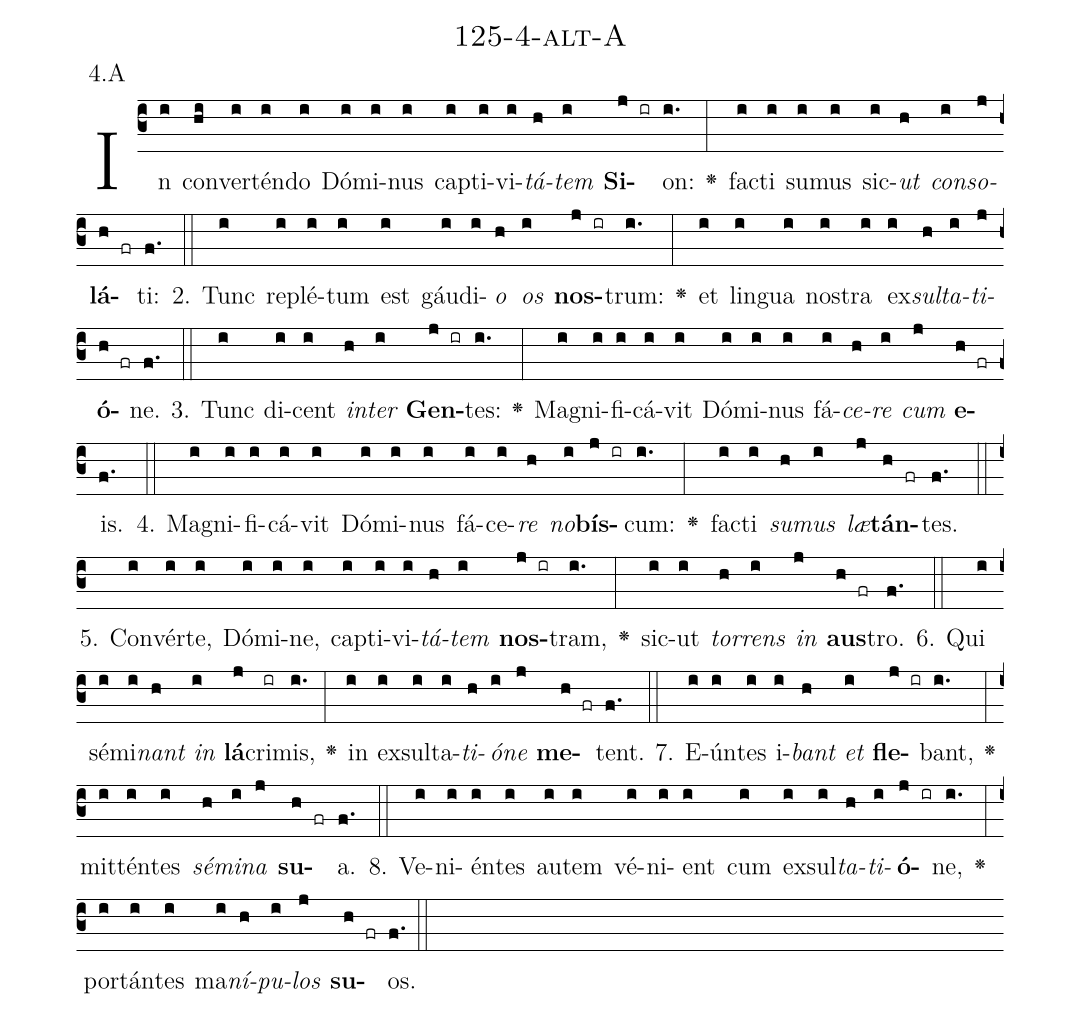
name: 125-4-alt-A;
annotation: 4.A;
%%
(c3)In(i) con(hi)ver(i)tén(i)do(i) Dó(i)mi(i)nus(i) cap(i)ti(i)vi(i)<i>tá</i>(h)<i>tem</i>(i) <b>Si</b>(j ir)on:(i.) <v>\greheightstar</v>(:) fac(i)ti(i) su(i)mus(i) sic(i)<i>ut</i>(h) <i>con</i>(i)<i>so</i>(j)<b>lá</b>(h fr)ti:(f.) (::)
2. Tunc(i) re(i)plé(i)tum(i) est(i) gáu(i)di(i)<i>o</i>(h) <i>os</i>(i) <b>nos</b>(j ir)trum:(i.) <v>\greheightstar</v>(:) et(i) lin(i)gua(i) nos(i)tra(i) ex(i)<i>sul</i>(h)<i>ta</i>(i)<i>ti</i>(j)<b>ó</b>(h fr)ne.(f.) (::)
3. Tunc(i) di(i)cent(i) <i>in</i>(h)<i>ter</i>(i) <b>Gen</b>(j ir)tes:(i.) <v>\greheightstar</v>(:) Ma(i)gni(i)fi(i)cá(i)vit(i) Dó(i)mi(i)nus(i) fá(i)<i>ce</i>(h)<i>re</i>(i) <i>cum</i>(j) <b>e</b>(h fr)is.(f.) (::)
4. Ma(i)gni(i)fi(i)cá(i)vit(i) Dó(i)mi(i)nus(i) fá(i)ce(i)<i>re</i>(h) <i>no</i>(i)<b>bís</b>(j ir)cum:(i.) <v>\greheightstar</v>(:) fac(i)ti(i) <i>su</i>(h)<i>mus</i>(i) <i>læ</i>(j)<b>tán</b>(h fr)tes.(f.) (::)
5. Con(i)vér(i)te,(i) Dó(i)mi(i)ne,(i) cap(i)ti(i)vi(i)<i>tá</i>(h)<i>tem</i>(i) <b>nos</b>(j ir)tram,(i.) <v>\greheightstar</v>(:) sic(i)ut(i) <i>tor</i>(h)<i>rens</i>(i) <i>in</i>(j) <b>aus</b>(h fr)tro.(f.) (::)
6. Qui(i) sé(i)mi(i)<i>nant</i>(h) <i>in</i>(i) <b>lá</b>(j)cri(ir)mis,(i.) <v>\greheightstar</v>(:) in(i) ex(i)sul(i)ta(i)<i>ti</i>(h)<i>ó</i>(i)<i>ne</i>(j) <b>me</b>(h fr)tent.(f.) (::)
7. E(i)ún(i)tes(i) i(i)<i>bant</i>(h) <i>et</i>(i) <b>fle</b>(j ir)bant,(i.) <v>\greheightstar</v>(:) mit(i)tén(i)tes(i) <i>sé</i>(h)<i>mi</i>(i)<i>na</i>(j) <b>su</b>(h fr)a.(f.) (::)
8. Ve(i)ni(i)én(i)tes(i) au(i)tem(i) vé(i)ni(i)ent(i) cum(i) ex(i)sul(i)<i>ta</i>(h)<i>ti</i>(i)<b>ó</b>(j ir)ne,(i.) <v>\greheightstar</v>(:) por(i)tán(i)tes(i) ma(i)<i>ní</i>(h)<i>pu</i>(i)<i>los</i>(j) <b>su</b>(h fr)os.(f.) (::)
